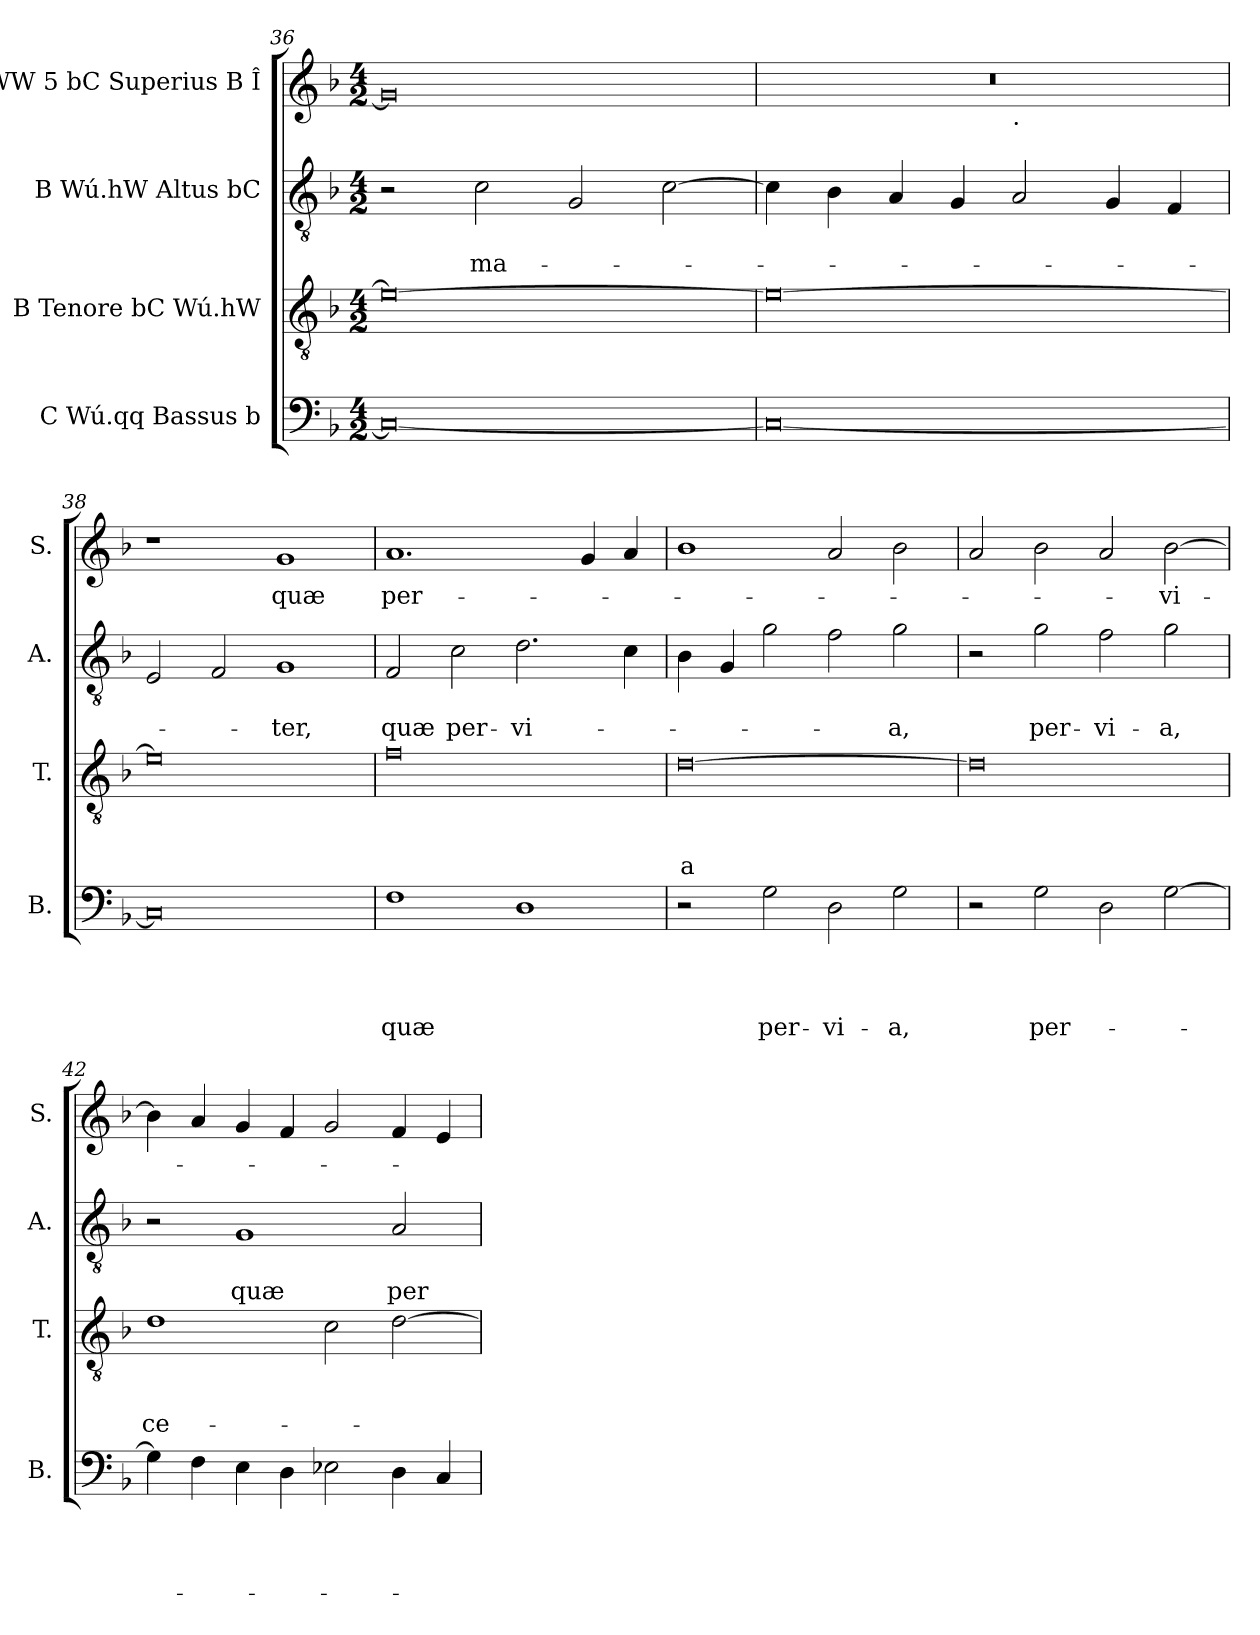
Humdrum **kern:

**kern	**text	**text	**text	**text	**kern	**text	**text	**text	**kern	**text	**text	**kern	**text
*part4	*part4	*part4	*part4	*part4	*part3	*part3	*part3	*part3	*part2	*part2	*part2	*part1	*part1
*staff4	*staff4	*staff4	*staff4	*staff4	*staff3	*staff3	*staff3	*staff3	*staff2	*staff2	*staff2	*staff1	*staff1
*I"C Wú.qq Bassus b	*	*	*	*	*I"B Tenore bC Wú.hW	*	*	*	*I"B Wú.hW Altus bC	*	*	*I"WW 5 bC Superius B Î	*
*I'B.	*	*	*	*	*I'T.	*	*	*	*I'A.	*	*	*I'S.	*
!!LO:LB:g=z
*clefF4	*	*	*	*	*clefGv2	*	*	*	*clefGv2	*	*	*clefG2	*
*k[b-]	*	*	*	*	*k[b-]	*	*	*	*k[b-]	*	*	*k[b-]	*
*F:	*	*	*	*	*F:	*	*	*	*F:	*	*	*F:	*
*M4/2	*	*	*	*	*M4/2	*	*	*	*M4/2	*	*	*M4/2	*
=36	=36	=36	=36	=36	=36	=36	=36	=36	=36	=36	=36	=36	=36
0C_	.	.	.	.	0e_	.	.	.	2r	.	.	0g]	.
!	!	!	!	!	!	!	!	!	!	!	!LO:LY:b	!	!
.	.	.	.	.	.	.	.	.	2c\	.	ma-	.	.
.	.	.	.	.	.	.	.	.	2G/	.	.	.	.
.	.	.	.	.	.	.	.	.	[>2c\	.	.	.	.
=37	=37	=37	=37	=37	=37	=37	=37	=37	=37	=37	=37	=37	=37
*	*	*	*	*	*	*	*	*	*	*	*	*^	*
0C_	.	.	.	.	0e_	.	.	.	4c\]	.	.	0r	1ryy	.
.	.	.	.	.	.	.	.	.	4B-\	.	.	.	.	.
.	.	.	.	.	.	.	.	.	4A/	.	.	.	.	.
.	.	.	.	.	.	.	.	.	4G/	.	.	.	.	.
!	!	!	!	!	!	!	!	!	!	!	!	!	!LO:TX:b:t=.	!
.	.	.	.	.	.	.	.	.	2A/	.	.	.	1ryy	.
.	.	.	.	.	.	.	.	.	4G/	.	.	.	.	.
.	.	.	.	.	.	.	.	.	4F/	.	.	.	.	.
*	*	*	*	*	*	*	*	*	*	*	*	*v	*v	*
=38	=38	=38	=38	=38	=38	=38	=38	=38	=38	=38	=38	=38	=38
0C]	.	.	.	.	0e]	.	.	.	2E/	.	.	1r	.
.	.	.	.	.	.	.	.	.	2F/	.	.	.	.
!	!	!	!	!	!	!	!	!	!	!	!LO:LY:b	!	!LO:LY:b
.	.	.	.	.	.	.	.	.	1G	.	-ter,	1g	quæ
=39	=39	=39	=39	=39	=39	=39	=39	=39	=39	=39	=39	=39	=39
!	!	!	!	!LO:LY:b	!	!	!	!	!	!	!LO:LY:b	!	!LO:LY:b
1F	.	.	.	quæ	0f	.	.	.	2F/	.	quæ	1.a	per-
!	!	!	!	!	!	!	!	!	!	!	!LO:LY:b	!	!
.	.	.	.	.	.	.	.	.	2c\	.	per-	.	.
!	!	!	!	!	!	!	!	!	!	!	!LO:LY:b	!	!
1D	.	.	.	.	.	.	.	.	2.d\	.	-vi-	.	.
.	.	.	.	.	.	.	.	.	.	.	.	4g/	.
.	.	.	.	.	.	.	.	.	4c\	.	.	4a/	.
=40	=40	=40	=40	=40	=40	=40	=40	=40	=40	=40	=40	=40	=40
!	!	!	!	!	!	!	!	!LO:LY:b:rj	!	!	!	!	!
2r	.	.	.	.	[>0d	.	.	-a	4B-\	.	.	1b-	.
.	.	.	.	.	.	.	.	.	4G/	.	.	.	.
!	!	!	!	!LO:LY:b	!	!	!	!	!	!	!	!	!
2G\	.	.	.	per-	.	.	.	.	2g\	.	.	.	.
!	!	!	!	!LO:LY:b	!	!	!	!	!	!	!	!	!
2D\	.	.	.	-vi-	.	.	.	.	2f\	.	.	2a/	.
!	!	!	!	!LO:LY:b	!	!	!	!	!	!	!LO:LY:b	!	!
2G\	.	.	.	-a,	.	.	.	.	2g\	.	-a,	2b-\	.
!!LO:PB:g=z
=41	=41	=41	=41	=41	=41	=41	=41	=41	=41	=41	=41	=41	=41
2r	.	.	.	.	0d]	.	.	.	2r	.	.	2a/	.
!	!	!	!	!LO:LY:b	!	!	!	!	!	!	!LO:LY:b	!	!
2G\	.	.	.	per-	.	.	.	.	2g\	.	per-	2b-\	.
!	!	!	!	!	!	!	!	!	!	!	!LO:LY:b	!	!
2D\	.	.	.	.	.	.	.	.	2f\	.	-vi-	2a/	.
!	!	!	!	!	!	!	!	!	!	!	!LO:LY:b	!	!LO:LY:b
[>2G\	.	.	.	.	.	.	.	.	2g\	.	-a,	[>2b-\	-vi-
=42	=42	=42	=42	=42	=42	=42	=42	=42	=42	=42	=42	=42	=42
!	!	!	!	!	!	!	!	!LO:LY:b	!	!	!	!	!
4G\]	.	.	.	.	1d	.	.	ce-	2r	.	.	4b-\]	.
4F\	.	.	.	.	.	.	.	.	.	.	.	4a/	.
!	!	!	!	!	!	!	!	!	!	!	!LO:LY:b	!	!
4E\	.	.	.	.	.	.	.	.	1G	.	quæ	4g/	.
4D\	.	.	.	.	.	.	.	.	.	.	.	4f/	.
2E-X\	.	.	.	.	2c\	.	.	.	.	.	.	2g/	.
!	!	!	!	!	!	!	!	!	!	!	!LO:LY:b	!	!
4D\	.	.	.	.	[>2d\	.	.	.	2A/	.	per-	4f/	.
4C/	.	.	.	.	.	.	.	.	.	.	.	4e/	.
=	=	=	=	=	=	=	=	=	=	=	=	=	=
*-	*-	*-	*-	*-	*-	*-	*-	*-	*-	*-	*-	*-	*-
